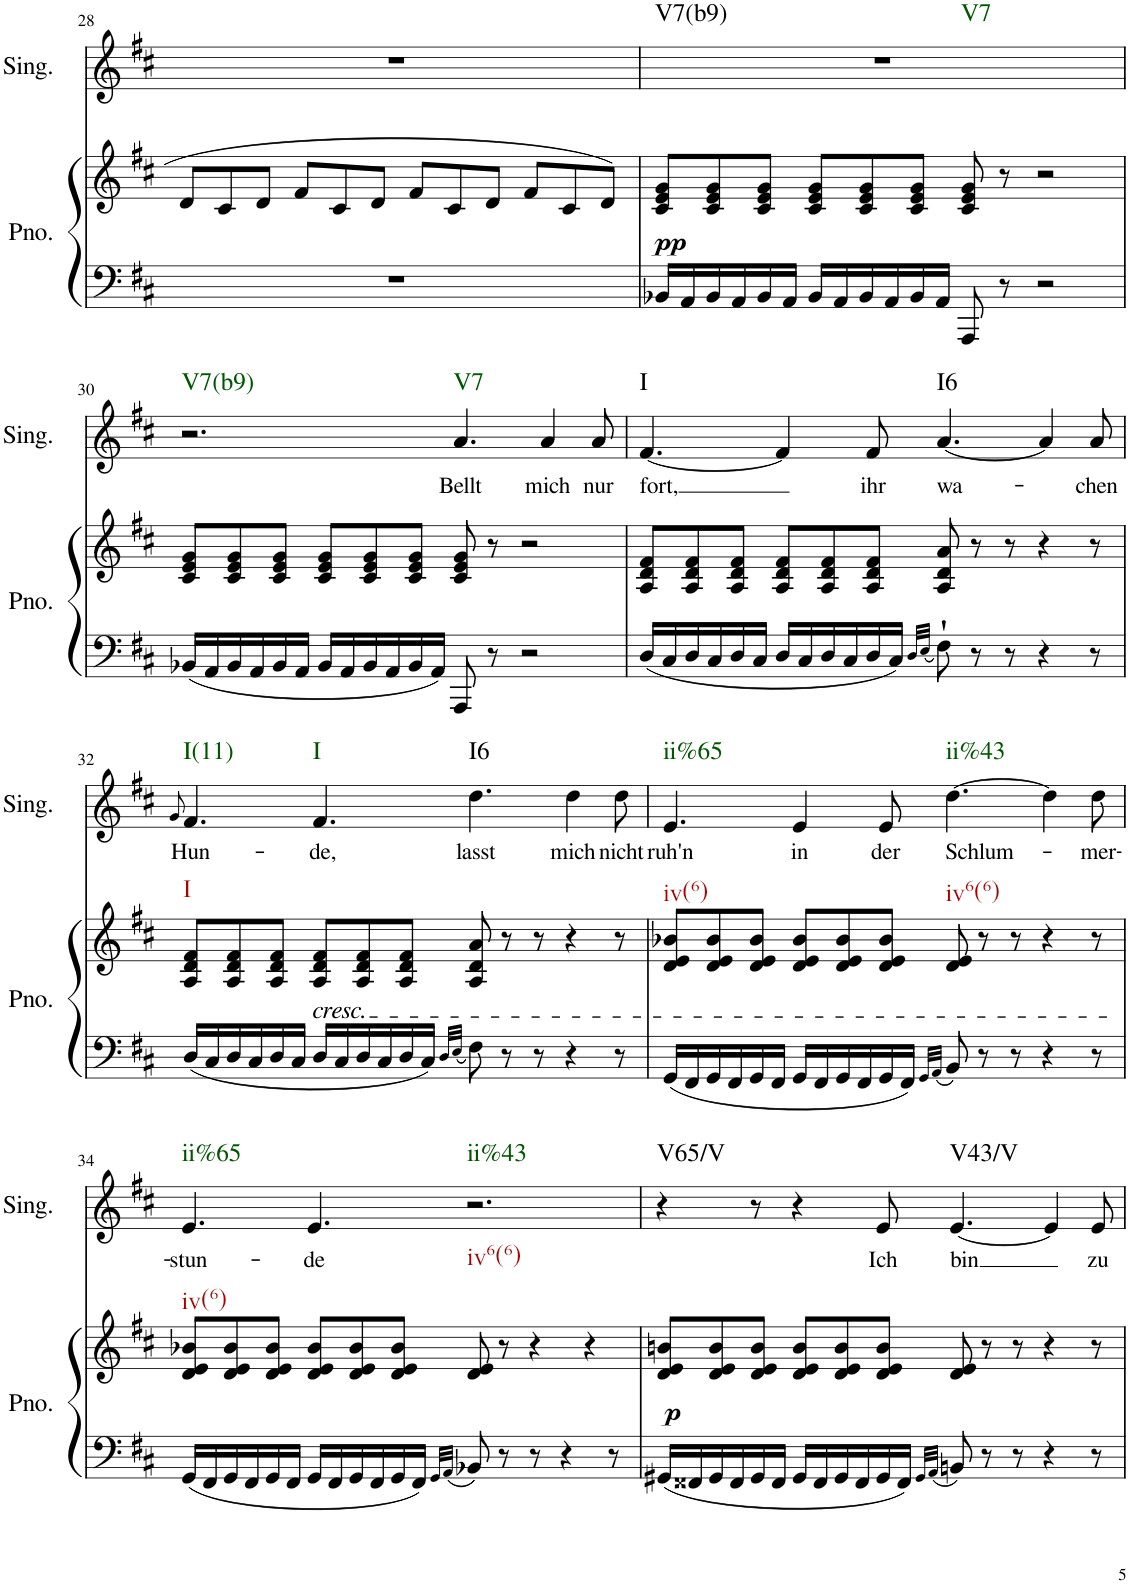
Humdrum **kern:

**kern	**kern	**dynam	**kern	**text	**harte
*part2	*part2	*part2	*part1	*part1	*part1
*staff3	*staff2	*staff2/3	*staff1	*staff1	*
*I"Pianoforte	*	*	*I"Singstimme	*	*
*I'Pno.	*	*	*I'Sing.	*	*
!!LO:PB:g=z
*clefF4	*clefG2	*	*clefG2	*	*
*k[f#c#]	*k[f#c#]	*	*k[f#c#]	*	*
*M12/8	*M12/8	*	*M12/8	*	*
=28	=28	=28	=28	=28	=28
1.r	8d/L	.	1.r	.	.
.	8c#/	.	.	.	.
.	8d/J	.	.	.	.
.	8f#/L	.	.	.	.
.	8c#/	.	.	.	.
.	8d/J	.	.	.	.
.	8f#/L	.	.	.	.
.	8c#/	.	.	.	.
.	8d/J	.	.	.	.
.	8f#/L	.	.	.	.
.	8c#/	.	.	.	.
.	8d/J	.	.	.	.
=29	=29	=29	=29	=29	=29
*	*^	*	*	*	*
!	!	!	!	!	!	!LO:H:n=1:kt=V7(b9)
!	!	!	!	!	!	!LO:H:n=2:kt=V7
16BB-X/LL	8c#/ 8e/ 8g/L	16ryy	.	1.r	.	N N
!	!	!	!LO:DY:b	!	!	!
16AA/	.	1ryy	pp	.	.	.
16BB-/	8c#/ 8e/ 8g/	.	.	.	.	.
16AA/	.	.	.	.	.	.
16BB-/	8c#/ 8e/ 8g/J	.	.	.	.	.
16AA/JJ	.	.	.	.	.	.
16BB-/LL	8c#/ 8e/ 8g/L	.	.	.	.	.
16AA/	.	.	.	.	.	.
16BB-/	8c#/ 8e/ 8g/	.	.	.	.	.
16AA/	.	.	.	.	.	.
16BB-/	8c#/ 8e/ 8g/J	.	.	.	.	.
16AA/JJ	.	.	.	.	.	.
8AAA/	8c#/ 8e/ 8g/	.	.	.	.	.
8r	8r	.	.	.	.	.
2r	2r	.	.	.	.	.
.	.	4..ryy	.	.	.	.
!!LO:LB:g=z
=30	=30	=30	=30	=30	=30	=30
!	!	!	!	!	!	!LO:H:kt=V7(b9)
*	*v	*v	*	*	*	*
16BB-X/LL	8c#/ 8e/ 8g/L	.	2.r	.	N
16AA/	.	.	.	.	.
16BB-/	8c#/ 8e/ 8g/	.	.	.	.
16AA/	.	.	.	.	.
16BB-/	8c#/ 8e/ 8g/J	.	.	.	.
16AA/JJ	.	.	.	.	.
16BB-/LL	8c#/ 8e/ 8g/L	.	.	.	.
16AA/	.	.	.	.	.
16BB-/	8c#/ 8e/ 8g/	.	.	.	.
16AA/	.	.	.	.	.
16BB-/	8c#/ 8e/ 8g/J	.	.	.	.
16AA/JJ	.	.	.	.	.
!	!	!	!	!LO:LY:b	!LO:H:kt=V7
8AAA/	8c#/ 8e/ 8g/	.	4.a/	Bellt	N
8r	8r	.	.	.	.
2r	2r	.	.	.	.
!	!	!	!	!LO:LY:b	!
.	.	.	4a/	mich	.
!	!	!	!	!LO:LY:b	!
.	.	.	8a/	nur	.
=31	=31	=31	=31	=31	=31
!	!	!	!	!LO:LY:b	!LO:H:kt=I
16D/LL	8A/ 8d/ 8f#/L	.	[4.f#/	fort,	N
16C#/	.	.	.	.	.
16D/	8A/ 8d/ 8f#/	.	.	.	.
16C#/	.	.	.	.	.
16D/	8A/ 8d/ 8f#/J	.	.	.	.
16C#/JJ	.	.	.	.	.
16D/LL	8A/ 8d/ 8f#/L	.	4f#/]	.	.
16C#/	.	.	.	.	.
16D/	8A/ 8d/ 8f#/	.	.	.	.
16C#/	.	.	.	.	.
!	!	!	!	!LO:LY:b	!
16D/	8A/ 8d/ 8f#/J	.	8f#/	ihr	.
16C#/JJ	.	.	.	.	.
32qD/LLL	.	.	.	.	.
32qE/JJJ	.	.	.	.	.
!	!	!	!	!LO:LY:b	!LO:H:kt=I6
8F#`\	8A/ 8d/ 8a/	.	[4.a/	wa-	N
8r	8r	.	.	.	.
8r	8r	.	.	.	.
4r	4r	.	4a/]	.	.
!	!	!	!	!LO:LY:b	!
8r	8r	.	8a/	-chen	.
!!LO:LB:g=z
=32	=32	=32	=32	=32	=32
.	.	.	8qg/	.	.
!	!	!	!	!LO:LY:b	!LO:H:kt=I(11)
16D/LL	8A/ 8d/ 8f#/L	.	4.f#/	Hun-	N
16C#/	.	.	.	.	.
16D/	8A/ 8d/ 8f#/	.	.	.	.
16C#/	.	.	.	.	.
16D/	8A/ 8d/ 8f#/J	.	.	.	.
16C#/JJ	.	.	.	.	.
!	!LO:TX:b:i:t=cresc.	!	!	!	!
!	!	!	!	!LO:LY:b	!LO:H:kt=I
16D/LL	8A/ 8d/ 8f#/L	.	4.f#/	-de,	N
16C#/	.	.	.	.	.
16D/	8A/ 8d/ 8f#/	.	.	.	.
16C#/	.	.	.	.	.
16D/	8A/ 8d/ 8f#/J	.	.	.	.
16C#/JJ	.	.	.	.	.
32qD/LLL	.	.	.	.	.
32qE/JJJ	.	.	.	.	.
!	!	!	!	!LO:LY:b	!LO:H:kt=I6
8F#\	8A/ 8d/ 8a/	.	4.dd\	lasst	N
8r	8r	.	.	.	.
8r	8r	.	.	.	.
!	!	!	!	!LO:LY:b	!
4r	4r	.	4dd\	mich	.
!	!	!	!	!LO:LY:b	!
8r	8r	.	8dd\	nicht	.
=33	=33	=33	=33	=33	=33
!	!	!	!	!LO:LY:b	!LO:H:kt=ii%65
16GG/LL	8d/ 8e/ 8b-X/L	.	4.e/	ruh'n	N
16FF#/	.	.	.	.	.
16GG/	8d/ 8e/ 8b-/	.	.	.	.
16FF#/	.	.	.	.	.
16GG/	8d/ 8e/ 8b-/J	.	.	.	.
16FF#/JJ	.	.	.	.	.
!	!	!	!	!LO:LY:b	!
16GG/LL	8d/ 8e/ 8b-/L	.	4e/	in	.
16FF#/	.	.	.	.	.
16GG/	8d/ 8e/ 8b-/	.	.	.	.
16FF#/	.	.	.	.	.
!	!	!	!	!LO:LY:b	!
16GG/	8d/ 8e/ 8b-/J	.	8e/	der	.
16FF#/JJ	.	.	.	.	.
32qGG/LLL	.	.	.	.	.
32qAA/JJJ	.	.	.	.	.
!	!	!	!	!LO:LY:b	!LO:H:kt=ii%43
8BB/	8d/ 8e/	.	[4.dd\	Schlum-	N
8r	8r	.	.	.	.
8r	8r	.	.	.	.
4r	4r	.	4dd\]	.	.
!	!	!	!	!LO:LY:b	!
8r	8r	.	8dd\	-mer-	.
!!LO:LB:g=z
=34	=34	=34	=34	=34	=34
!	!	!	!	!LO:LY:b	!LO:H:kt=ii%65
16GG/LL	8d/ 8e/ 8b-X/L	.	4.e/	-stun-	N
16FF#/	.	.	.	.	.
16GG/	8d/ 8e/ 8b-/	.	.	.	.
16FF#/	.	.	.	.	.
16GG/	8d/ 8e/ 8b-/J	.	.	.	.
16FF#/JJ	.	.	.	.	.
!	!	!	!	!LO:LY:b	!
16GG/LL	8d/ 8e/ 8b-/L	.	4.e/	-de	.
16FF#/	.	.	.	.	.
16GG/	8d/ 8e/ 8b-/	.	.	.	.
16FF#/	.	.	.	.	.
16GG/	8d/ 8e/ 8b-/J	.	.	.	.
16FF#/JJ	.	.	.	.	.
32qGG/LLL	.	.	.	.	.
32qAA/JJJ	.	.	.	.	.
!	!	!	!	!	!LO:H:kt=ii%43
8BB-X/	8d/ 8e/	.	2.r	.	N
8r	8r	.	.	.	.
8r	4r	.	.	.	.
4r	.	.	.	.	.
.	4r	.	.	.	.
8r	.	.	.	.	.
=35	=35	=35	=35	=35	=35
!	!	!LO:DY:b	!	!	!LO:H:kt=V65/V
16GG#X/LL	8d/ 8e/ 8bn/L	p	4r	.	N
16FF##X/	.	.	.	.	.
16GG#/	8d/ 8e/ 8b/	.	.	.	.
16FF##/	.	.	.	.	.
16GG#/	8d/ 8e/ 8b/J	.	8r	.	.
16FF##/JJ	.	.	.	.	.
16GG#/LL	8d/ 8e/ 8b/L	.	4r	.	.
16FF##/	.	.	.	.	.
16GG#/	8d/ 8e/ 8b/	.	.	.	.
16FF##/	.	.	.	.	.
!	!	!	!	!LO:LY:b	!
16GG#/	8d/ 8e/ 8b/J	.	8e/	Ich	.
16FF##/JJ	.	.	.	.	.
32qGG#/LLL	.	.	.	.	.
32qAA/JJJ	.	.	.	.	.
!	!	!	!	!LO:LY:b	!LO:H:kt=V43/V
8BBn/	8d/ 8e/	.	[4.e/	bin	N
8r	8r	.	.	.	.
8r	8r	.	.	.	.
4r	4r	.	4e/]	.	.
!	!	!	!	!LO:LY:b	!
8r	8r	.	8e/	zu	.
=	=	=	=	=	=
*-	*-	*-	*-	*-	*-
